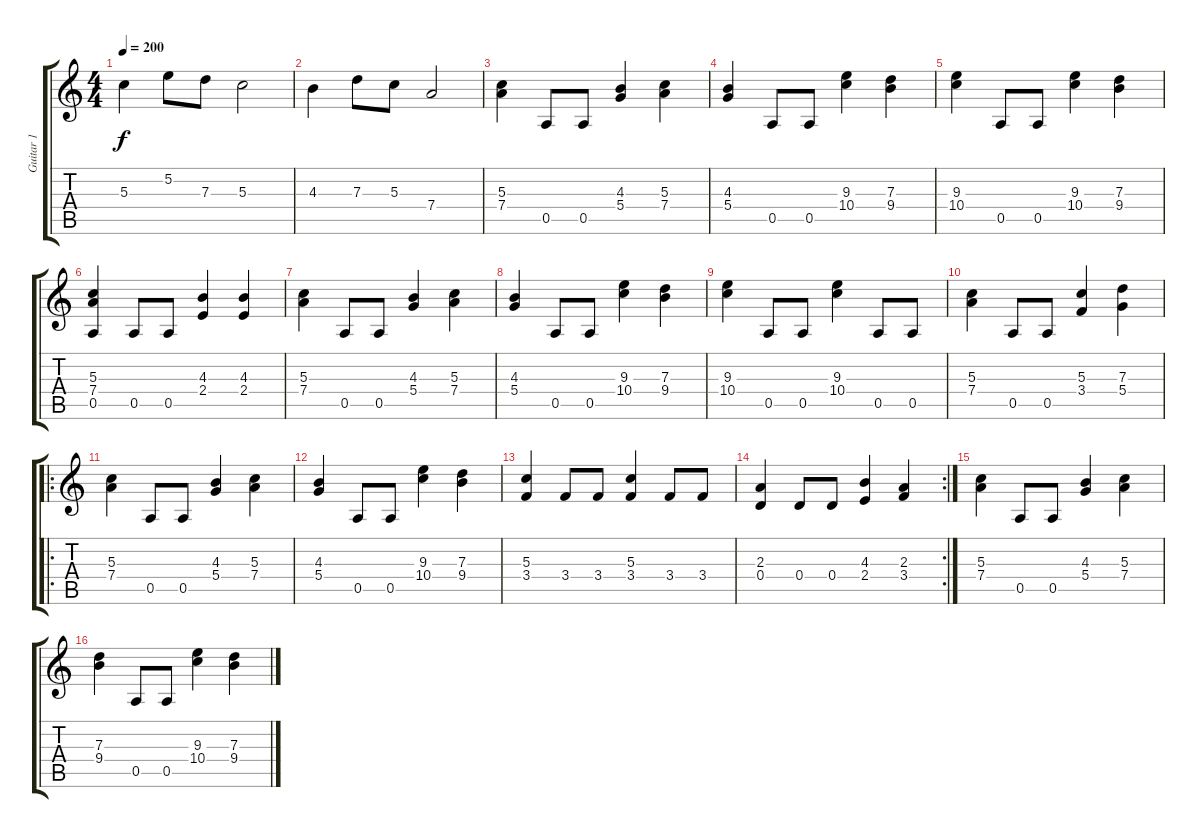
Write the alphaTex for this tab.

\track ("Guitar 1" "Guitar 1") {instrument distortionguitar}
\staff {score tabs}
\tuning (E4 B3 G3 D3 A2 E2) {hide}
\ts (4 4)
\tempo 200
\clef g2
\ks c
5.3.4{dy f} 5.2.8 7.3.8 5.3.2 |
4.3.4 7.3.8 5.3.8 7.4.2 |
(5.3 7.4).4 0.5.8 0.5.8 (4.3 5.4).4 (5.3 7.4).4 |
(4.3 5.4).4 0.5.8 0.5.8 (9.3 10.4).4 (7.3 9.4).4 |
(9.3 10.4).4 0.5.8 0.5.8 (9.3 10.4).4 (7.3 9.4).4 |
(5.3 7.4 0.5).4 0.5.8 0.5.8 (4.3 2.4).4 (4.3 2.4).4 |
(5.3 7.4).4 0.5.8 0.5.8 (4.3 5.4).4 (5.3 7.4).4 |
(4.3 5.4).4 0.5.8 0.5.8 (9.3 10.4).4 (7.3 9.4).4 |
(9.3 10.4).4 0.5.8 0.5.8 (9.3 10.4).4 0.5.8 0.5.8 |
(5.3 7.4).4 0.5.8 0.5.8 (5.3 3.4).4 (7.3 5.4).4 |
\ro
(5.3 7.4).4 0.5.8 0.5.8 (4.3 5.4).4 (5.3 7.4).4 |
(4.3 5.4).4 0.5.8 0.5.8 (9.3 10.4).4 (7.3 9.4).4 |
(5.3 3.4).4 3.4.8 3.4.8 (5.3 3.4).4 3.4.8 3.4.8 |
\rc 2
(2.3 0.4).4 0.4.8 0.4.8 (4.3 2.4).4 (2.3 3.4).4 |
(5.3 7.4).4 0.5.8 0.5.8 (4.3 5.4).4 (5.3 7.4).4 |
(7.3 9.4).4 0.5.8 0.5.8 (9.3 10.4).4 (7.3 9.4).4
